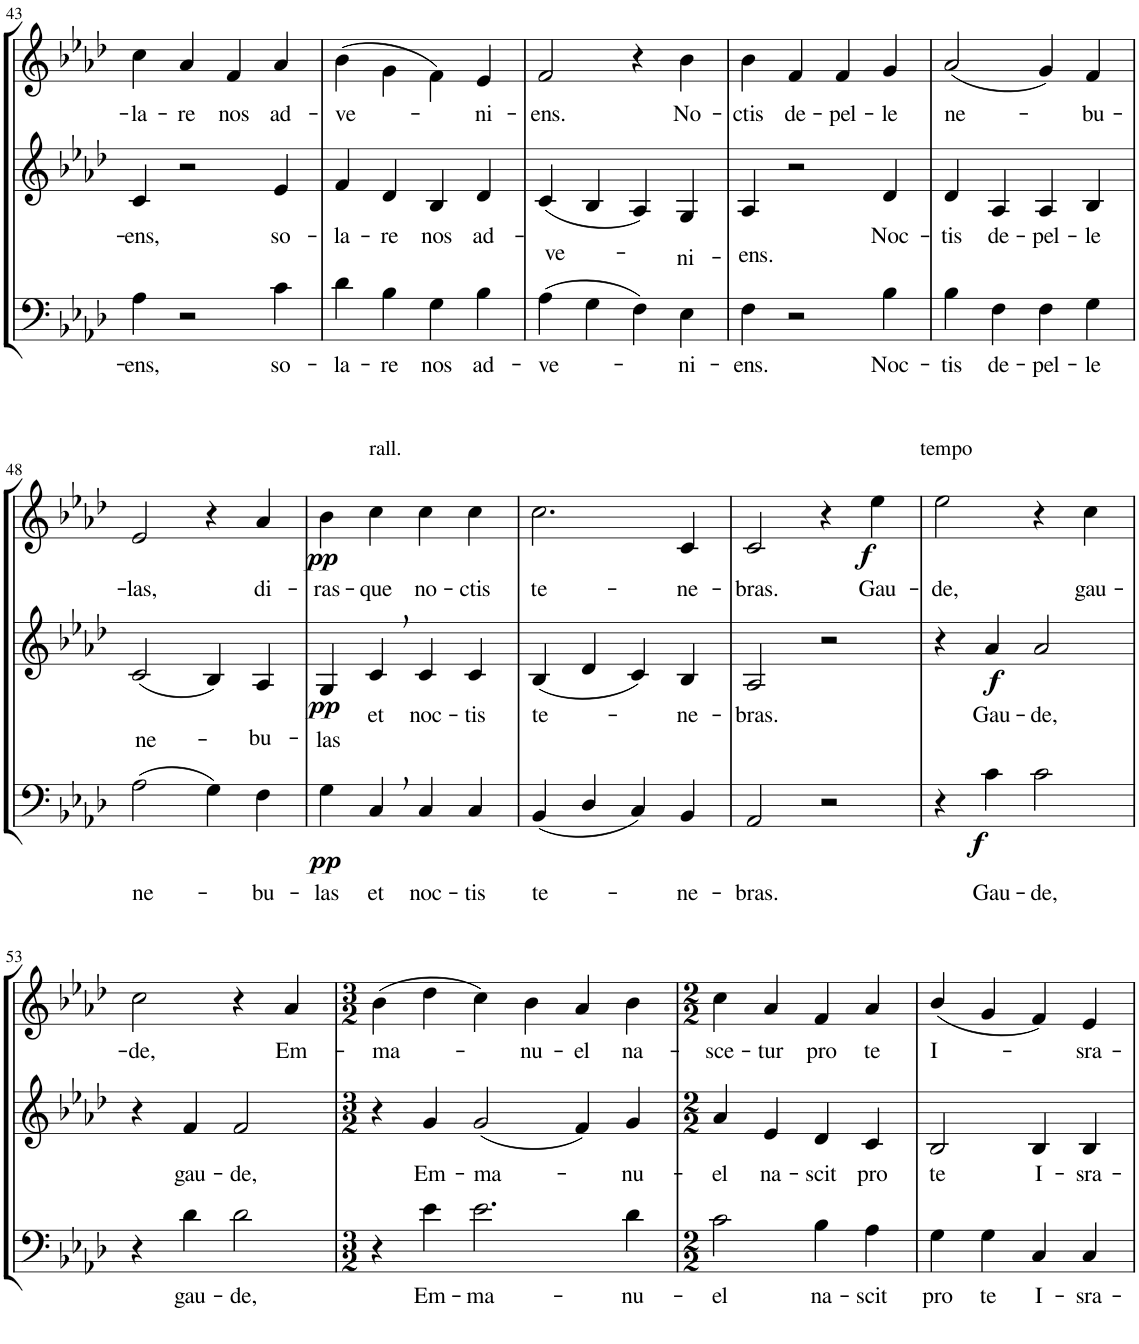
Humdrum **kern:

**kern	**text	**dynam	**kern	**text	**dynam	**kern	**text	**dynam
*part3	*part3	*part3	*part2	*part2	*part2	*part1	*part1	*part1
*staff3	*staff3	*staff3	*staff2	*staff2	*staff2	*staff1	*staff1	*staff1
*I"B.	*	*	*I"C.	*	*	*I"S.	*	*
!!LO:PB:g=z
*clefF4	*	*	*clefG2	*	*	*clefG2	*	*
*	*	*	*	*	*	*Trd1c2	*	*
*k[b-e-a-d-]	*	*	*k[b-e-a-d-]	*	*	*k[b-e-a-d-]	*	*
*A-:	*	*	*A-:	*	*	*A-:	*	*
*M2/2	*	*	*M2/2	*	*	*M2/2	*	*
=43	=43	=43	=43	=43	=43	=43	=43	=43
!	!LO:LY:b	!	!	!LO:LY:b	!	!	!LO:LY:b	!
4A-\	-ens,	.	4c/	-ens,	.	4cc\	-la-	.
!	!	!	!	!	!	!	!LO:LY:b	!
2r	.	.	2r	.	.	4a-/	-re	.
!	!	!	!	!	!	!	!LO:LY:b	!
.	.	.	.	.	.	4f/	nos	.
!	!LO:LY:b	!	!	!LO:LY:b	!	!	!LO:LY:b	!
4c\	so-	.	4e-/	so-	.	4a-/	ad-	.
=44	=44	=44	=44	=44	=44	=44	=44	=44
!	!LO:LY:b	!	!	!LO:LY:b	!	!	!LO:LY:b	!
4d-\	-la-	.	4f/	-la-	.	(4b-\	-ve-	.
!	!LO:LY:b	!	!	!LO:LY:b	!	!	!	!
4B-\	-re	.	4d-/	-re	.	4g\	.	.
!	!LO:LY:b	!	!	!LO:LY:b	!	!	!	!
4G\	nos	.	4B-/	nos	.	4f\)	.	.
!	!LO:LY:b	!	!	!LO:LY:b	!	!	!LO:LY:b	!
4B-\	ad-	.	4d-/	ad-	.	4e-/	-ni-	.
=45	=45	=45	=45	=45	=45	=45	=45	=45
!	!LO:LY:b	!	!	!LO:LY:b	!	!	!LO:LY:b	!
(4A-\	-ve-	.	(4c/	-ve-	.	2f/	-ens.	.
4G\	.	.	4B-/	.	.	.	.	.
4F\)	.	.	4A-/)	.	.	4r	.	.
!	!LO:LY:b	!	!	!LO:LY:b	!	!	!LO:LY:b	!
4E-\	-ni-	.	4G/	-ni-	.	4b-\	No-	.
=46	=46	=46	=46	=46	=46	=46	=46	=46
!	!LO:LY:b	!	!	!LO:LY:b	!	!	!LO:LY:b	!
4F\	-ens.	.	4A-/	-ens.	.	4b-\	-ctis	.
!	!	!	!	!	!	!	!LO:LY:b	!
2r	.	.	2r	.	.	4f/	de-	.
!	!	!	!	!	!	!	!LO:LY:b	!
.	.	.	.	.	.	4f/	-pel-	.
!	!LO:LY:b	!	!	!LO:LY:b	!	!	!LO:LY:b	!
4B-\	Noc-	.	4d-/	Noc-	.	4g/	-le	.
=47	=47	=47	=47	=47	=47	=47	=47	=47
!	!LO:LY:b	!	!	!LO:LY:b	!	!	!LO:LY:b	!
4B-\	-tis	.	4d-/	-tis	.	(2a-/	ne-	.
!	!LO:LY:b	!	!	!LO:LY:b	!	!	!	!
4F\	de-	.	4A-/	de-	.	.	.	.
!	!LO:LY:b	!	!	!LO:LY:b	!	!	!	!
4F\	-pel-	.	4A-/	-pel-	.	4g/)	.	.
!	!LO:LY:b	!	!	!LO:LY:b	!	!	!LO:LY:b	!
4G\	-le	.	4B-/	-le	.	4f/	-bu-	.
!!LO:LB:g=z
=48	=48	=48	=48	=48	=48	=48	=48	=48
!	!LO:LY:b	!	!	!LO:LY:b	!	!	!LO:LY:b	!
(2A-\	ne-	.	(2c/	ne-	.	2e-/	-las,	.
4G\)	.	.	4B-/)	.	.	4r	.	.
!	!LO:LY:b	!	!	!LO:LY:b	!	!	!LO:LY:b	!
4F\	-bu-	.	4A-/	-bu-	.	4a-/	di-	.
=49	=49	=49	=49	=49	=49	=49	=49	=49
!	!LO:LY:b	!LO:DY:b	!	!LO:LY:b	!LO:DY:b	!	!LO:LY:b	!LO:DY:b
4G\	-las	pp	4G/	-las	pp	4b-\	-ras-	pp
!	!	!	!	!	!	!LO:TX:a:t=rall.	!	!
!	!LO:LY:b	!	!	!LO:LY:b	!	!	!LO:LY:b	!
4C,/	et	.	4c,/	et	.	4cc\	-que	.
!	!LO:LY:b	!	!	!LO:LY:b	!	!	!LO:LY:b	!
4C/	noc-	.	4c/	noc-	.	4cc\	no-	.
!	!LO:LY:b	!	!	!LO:LY:b	!	!	!LO:LY:b	!
4C/	-tis	.	4c/	-tis	.	4cc\	-ctis	.
=50	=50	=50	=50	=50	=50	=50	=50	=50
!	!LO:LY:b	!	!	!LO:LY:b	!	!	!LO:LY:b	!
(4BB-/	te-	.	(4B-/	te-	.	2.cc\	te-	.
4D-/	.	.	4d-/	.	.	.	.	.
4C/)	.	.	4c/)	.	.	.	.	.
!	!LO:LY:b	!	!	!LO:LY:b	!	!	!LO:LY:b	!
4BB-/	-ne-	.	4B-/	-ne-	.	4c/	-ne-	.
=51	=51	=51	=51	=51	=51	=51	=51	=51
!	!LO:LY:b	!	!	!LO:LY:b	!	!	!LO:LY:b	!
2AA-/	-bras.	.	2A-/	-bras.	.	2c/	-bras.	.
2r	.	.	2r	.	.	4r	.	.
!	!	!	!	!	!	!	!LO:LY:b	!LO:DY:b
.	.	.	.	.	.	4ee-\	Gau-	f
!	!	!	!	!	!	!LO:TX:a:t=tempo	!	!
=52	=52	=52	=52	=52	=52	=52	=52	=52
!	!	!	!	!	!	!	!LO:LY:b	!
4r	.	.	4r	.	.	2ee-\	-de,	.
!	!LO:LY:b	!LO:DY:b	!	!LO:LY:b	!LO:DY:b	!	!	!
4c\	Gau-	f	4a-/	Gau-	f	.	.	.
!	!LO:LY:b	!	!	!LO:LY:b	!	!	!	!
2c\	-de,	.	2a-/	-de,	.	4r	.	.
!	!	!	!	!	!	!	!LO:LY:b	!
.	.	.	.	.	.	4cc\	gau-	.
!!LO:LB:g=z
=53	=53	=53	=53	=53	=53	=53	=53	=53
!	!	!	!	!	!	!	!LO:LY:b	!
4r	.	.	4r	.	.	2cc\	-de,	.
!	!LO:LY:b	!	!	!LO:LY:b	!	!	!	!
4d-\	gau-	.	4f/	gau-	.	.	.	.
!	!LO:LY:b	!	!	!LO:LY:b	!	!	!	!
2d-\	-de,	.	2f/	-de,	.	4r	.	.
!	!	!	!	!	!	!	!LO:LY:b	!
.	.	.	.	.	.	4a-/	Em-	.
=54	=54	=54	=54	=54	=54	=54	=54	=54
*M3/2	*	*	*M3/2	*	*	*M3/2	*	*
!	!	!	!	!	!	!	!LO:LY:b	!
4r	.	.	4r	.	.	(4b-\	-ma-	.
!	!LO:LY:b	!	!	!LO:LY:b	!	!	!	!
4e-\	Em-	.	4g/	Em-	.	4dd-\	.	.
!	!LO:LY:b	!	!	!LO:LY:b	!	!	!	!
2.e-\	-ma-	.	(2g/	-ma-	.	4cc\)	.	.
!	!	!	!	!	!	!	!LO:LY:b	!
.	.	.	.	.	.	4b-\	-nu-	.
!	!	!	!	!	!	!	!LO:LY:b	!
.	.	.	4f/)	.	.	4a-/	-el	.
!	!LO:LY:b	!	!	!LO:LY:b	!	!	!LO:LY:b	!
4d-\	-nu-	.	4g/	-nu-	.	4b-\	na-	.
=55	=55	=55	=55	=55	=55	=55	=55	=55
*M2/2	*	*	*M2/2	*	*	*M2/2	*	*
!	!LO:LY:b	!	!	!LO:LY:b	!	!	!LO:LY:b	!
2c\	-el	.	4a-/	-el	.	4cc\	-sce-	.
!	!	!	!	!LO:LY:b	!	!	!LO:LY:b	!
.	.	.	4e-/	na-	.	4a-/	-tur	.
!	!LO:LY:b	!	!	!LO:LY:b	!	!	!LO:LY:b	!
4B-\	na-	.	4d-/	-scit	.	4f/	pro	.
!	!LO:LY:b	!	!	!LO:LY:b	!	!	!LO:LY:b	!
4A-\	-scit	.	4c/	pro	.	4a-/	te	.
=56	=56	=56	=56	=56	=56	=56	=56	=56
!	!LO:LY:b	!	!	!LO:LY:b	!	!	!LO:LY:b	!
4G\	pro	.	2B-/	te	.	(4b-/	I-	.
!	!LO:LY:b	!	!	!	!	!	!	!
4G\	te	.	.	.	.	4g/	.	.
!	!LO:LY:b	!	!	!LO:LY:b	!	!	!	!
4C/	I-	.	4B-/	I-	.	4f/)	.	.
!	!LO:LY:b	!	!	!LO:LY:b	!	!	!LO:LY:b	!
4C/	-sra-	.	4B-/	-sra-	.	4e-/	-sra-	.
=	=	=	=	=	=	=	=	=
*-	*-	*-	*-	*-	*-	*-	*-	*-
